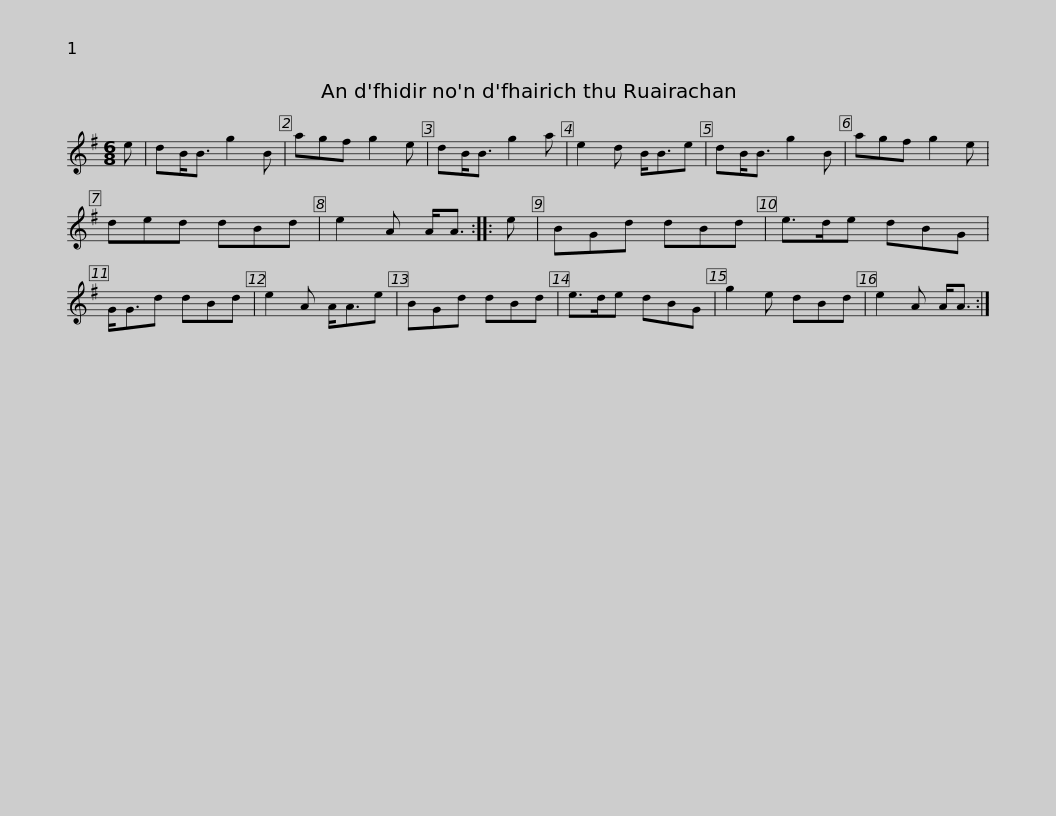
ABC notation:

X:1
L:1/8
M:6/8
I:linebreak $
K:G
V:1 treble
V:1
 e | dB<B g2 B | agf g2 e | dB<B g2 a | e2 d B<Be | %5
 dB<B g2 B | agf g2 e | ded dBd |$ e2 A A<A :: e | %10
 BGd dBd | e>de dBG | G<Gd dBd | e2 A A<Ae | BGd dBd | %15
 e>de dBG |$ g2 e dBd | e2 A A<A :| %18
